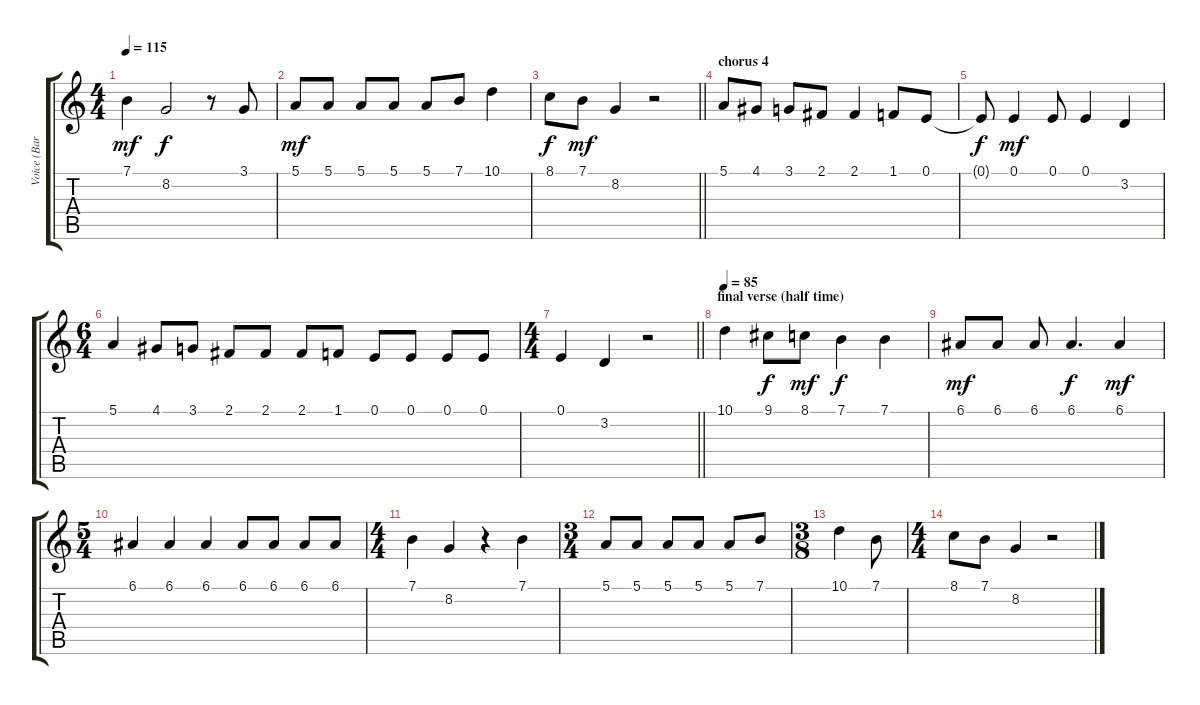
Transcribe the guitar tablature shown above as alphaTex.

\track ("Voice (Barrett)" "Voice (Bar") {instrument lead6voice}
\staff {score tabs}
\tuning (E4 B3 G3 D3 A2 E2) {hide}
\ts (4 4)
\tempo 115
\clef g2
\ks c
7.1.4{dy mf} 8.2.2{dy f} r.8 3.1.8 |
5.1.8{dy mf} 5.1.8 5.1.8 5.1.8 5.1.8 7.1.8 10.1.4 |
\barLineRight lightlight
8.1.8{dy f} 7.1.8{dy mf} 8.2.4 r.2 |
\section ("" "chorus 4")
5.1.8 4.1.8 3.1.8 2.1.8 2.1.4 1.1.8 0.1.8 |
0.1{t}.8{dy f} 0.1.4{dy mf} 0.1.8 0.1.4 3.2.4 |
\ts (6 4)
5.1.4 4.1.8 3.1.8 2.1.8 2.1.8 2.1.8 1.1.8 0.1.8 0.1.8 0.1.8 0.1.8 |
\ts (4 4)
\barLineRight lightlight
0.1.4 3.2.4 r.2 |
\section ("" "final verse (half time)")
\tempo 85
10.1.4 9.1.8{dy f} 8.1.8{dy mf} 7.1.4{dy f} 7.1.4 |
6.1.8{dy mf} 6.1.8 6.1.8 6.1.4{d dy f} 6.1.4{dy mf} |
\ts (5 4)
6.1.4 6.1.4 6.1.4 6.1.8 6.1.8 6.1.8 6.1.8 |
\ts (4 4)
7.1.4 8.2.4 r.4 7.1.4 |
\ts (3 4)
5.1.8 5.1.8 5.1.8 5.1.8 5.1.8 7.1.8 |
\ts (3 8)
10.1.4 7.1.8 |
\ts (4 4)
8.1.8 7.1.8 8.2.4 r.2
